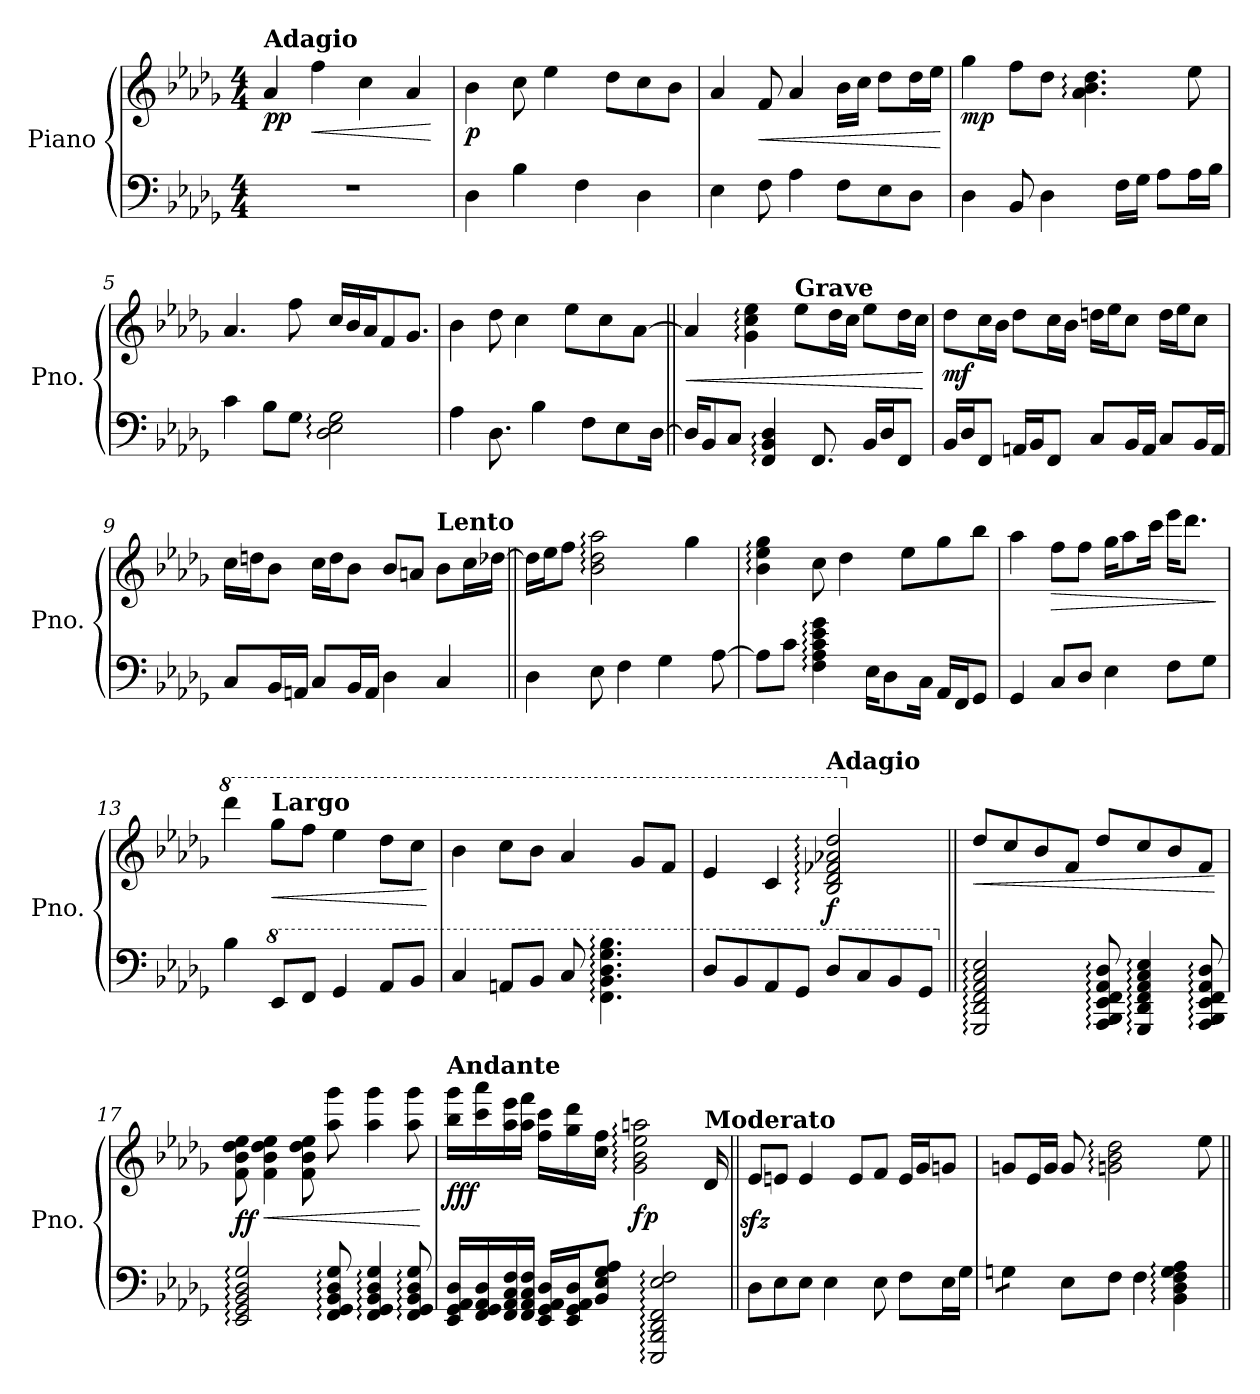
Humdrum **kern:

**kern	**kern	**dynam
*part1	*part1	*part1
*staff2	*staff1	*staff1/2
*I"Piano	*	*
*I'Pno.	*	*
*clefF4	*clefG2	*
*k[b-e-a-d-g-]	*k[b-e-a-d-g-]	*
*M4/4	*M4/4	*
=1	=1	=1
!	!LO:TX:a:B:t=Adagio	!
!	!	!LO:DY:b
1r	4a-/	pp
!	!	!LO:HP:b
.	4ff\	<
.	4cc\	.
.	4a-/	.
.	.	[
=2	=2	=2
!	!	!LO:DY:b
4D-\	4b-\	p
4B-\	8cc\	.
.	4ee-\	.
4F\	.	.
.	8dd-\L	.
4D-\	8cc\	.
.	8b-\J	.
=3	=3	=3
4E-\	4a-/	.
!	!	!LO:HP:b
8F\	8f/	<
4A-\	4a-/	.
8F\L	16b-\LL	.
.	16cc\JJ	.
8E-\	8dd-\L	.
8D-\J	16dd-\L	.
.	16ee-\JJ	.
.	.	[
=4	=4	=4
!	!	!LO:DY:b
4D-\	4gg-\	mp
8BB-/	8ff\L	.
4D-\	8dd-\J	.
.	4.a-\: 4.b-\: 4.dd-\:	.
16F\LL	.	.
16G-\JJ	.	.
8A-\L	.	.
16A-\L	8ee-\	.
16B-\JJ	.	.
=5	=5	=5
4c\	4.a-/	.
8B-\L	.	.
8G-\J	8ff\	.
2D-\: 2E-\: 2G-\:	16cc/LL	.
.	16b-/	.
.	16a-/J	.
.	8f/	.
.	8.g-/J	.
!!LO:LB:g=z
=6	=6	=6
4A-\	4b-\	.
8.D-\	8dd-\	.
.	4cc\	.
4B-\	.	.
.	8ee-\L	.
8F\L	.	.
.	8cc\	.
8E-\	.	.
.	[8a-\J	.
[16D-\Jk	.	.
=7||	=7||	=7||
!	!	!LO:HP:b
16D-/KL]	4a-/]	<
8BB-/	.	.
8C/J	.	.
.	4g-\: 4cc\: 4ee-\:	.
4FF/: 4BB-/: 4D-/:	.	.
!	!LO:TX:a:B:t=Grave	!
.	8ee-\L	.
8.FF/	.	.
.	16dd-\L	.
.	16cc\JJ	.
16BB-/LL	8ee-\L	.
16D-/J	.	.
8FF/J	16dd-\L	.
.	16cc\JJ	.
.	.	[
=8	=8	=8
!	!	!LO:DY:b
16BB-/LL	8dd-\L	mf
16D-/J	.	.
8FF/J	16cc\L	.
.	16b-\JJ	.
16AAn/LL	8dd-\L	.
16BB-/J	.	.
8FF/J	16cc\L	.
.	16b-\JJ	.
8C/L	16ddn\LL	.
.	16ee-\J	.
16BB-/L	8cc\J	.
16AA/JJ	.	.
8C/L	16dd\LL	.
.	16ee-\J	.
16BB-/L	8cc\J	.
16AA/JJ	.	.
!!LO:LB:g=z
=9	=9	=9
8C/L	16cc\LL	.
.	16ddn\J	.
16BB-/L	8b-\J	.
16AAn/JJ	.	.
8C/L	16cc\LL	.
.	16dd\J	.
16BB-/L	8b-\J	.
16AA/JJ	.	.
4D-\	8b-/L	.
.	8an/J	.
!	!LO:TX:a:B:t=Lento	!
4C/	8b-\L	.
.	16cc\L	.
.	[16dd-X\JJ	.
=10||	=10||	=10||
4D-\	16dd-\LL]	.
.	16ee-\J	.
.	8ff\J	.
8E-\	2b-\: 2dd-\: 2aa-\:	.
4F\	.	.
4G-\	.	.
.	4gg-\	.
[8A-\	.	.
=11	=11	=11
8A-\L]	4b-\: 4ee-\: 4gg-\:	.
8c\J	.	.
4F\: 4A-\: 4c\: 4e-\: 4g-\:	8cc\	.
.	4dd-\	.
16E-\KL	.	.
8D-\	.	.
.	8ee-\L	.
16C\Jk	.	.
16AA-/LL	8gg-\	.
16FF/J	.	.
8GG-/J	8bb-\J	.
=12	=12	=12
4GG-/	4aa-\	.
!	!	!LO:HP:b
8C/L	8ff\L	>
8D-/J	8ff\J	.
4E-\	16gg-\KL	.
.	8aa-\	.
.	16ccc\Jk	.
8F\L	16eee-\KL	.
.	8.ddd-\J	.
8G-\J	.	.
.	.	]
!!LO:LB:g=z
=13	=13	=13
*	*8va	*
4B-\	4dddd-\	.
*8va	*	*
!	!LO:TX:a:B:t=Largo	!
!	!	!LO:HP:b
8E-/L	8ggg-\L	<
8F/J	8fff\J	.
4G-/	4eee-\	.
8A-/L	8ddd-\L	.
8B-/J	8ccc\J	.
.	.	[
=14	=14	=14
4c/	4bb-\	.
8An/L	8ccc\L	.
8B-/J	8bb-\J	.
8c/	4aa-/	.
4.F\: 4.B-\: 4.d-\: 4.g-\: 4.b-\:	.	.
.	8gg-/L	.
.	8ff/J	.
=15	=15	=15
8d-/L	4ee-/	.
8B-/	.	.
8A-/	4cc/	.
8G-/J	.	.
!	!LO:TX:a:B:t=Adagio	!
!	!	!LO:DY:b
8d-/L	2b-/: 2dd-/: 2ff-X/: 2aa-X/: 2ddd-/:	f
8c/	.	.
8B-/	.	.
8G-/J	.	.
=16||	=16||	=16||
*X8va	*	*
*	*X8va	*
!	!	!LO:HP:b
2GGG-/: 2DD-/: 2FF/: 2AA-/: 2C/: 2E-/:	8dd-/L	<
.	8cc/	.
.	8b-/	.
.	8f/J	.
8AAA-/: 8BBB-/: 8EE-/: 8FF/: 8AA-/: 8D-/:	8dd-/L	.
4GGG-/: 4DD-/: 4FF/: 4AA-/: 4C/: 4E-/:	8cc/	.
.	8b-/	.
8AAA-/: 8BBB-/: 8EE-/: 8FF/: 8AA-/: 8D-/:	8f/J	.
.	.	[
!!LO:LB:g=z
=17	=17	=17
!	!	!LO:DY:b
2EE-/: 2GG-/: 2BB-/: 2D-/: 2G-/:	8f\ 8b-\ 8dd-\ 8ee-\	ff
!	!	!LO:HP:b
.	4f\ 4b-\ 4dd-\ 4ee-\	<
.	8f\ 8b-\ 8dd-\ 8ee-\	.
8FF/: 8GG-/: 8BB-/: 8D-/: 8G-/:	8aa-\ 8ggg-\	.
4FF/: 4GG-/: 4BB-/: 4D-/: 4G-/:	4aa-\ 4ggg-\	.
8FF/: 8GG-/: 8BB-/: 8D-/: 8G-/:	8aa-\ 8ggg-\	.
.	.	[
=18	=18	=18
!	!LO:TX:a:B:t=Andante	!
!	!	!LO:DY:b
16EE-/ 16GG-/ 16AA-/ 16D-/LL	16bb-\ 16ggg-\LL	fff
16FF/ 16GG-/ 16AA-/ 16D-/	16ccc\ 16aaa-\	.
16FF/ 16AA-/ 16C/ 16F/	16aa-\ 16eee-\	.
16FF/ 16AA-/ 16C/ 16F/JJ	16aa-\ 16fff\JJ	.
16EE-/ 16GG-/ 16AA-/ 16D-/LL	16ff\ 16ccc\LL	.
16EE-/ 16GG-/ 16AA-/ 16D-/J	16gg-\ 16ddd-\	.
8BB-/ 8E-/ 8G-/ 8A-/J	16cc\ 16ff\JJ	.
!	!	!LO:DY:b
.	2g-\: 2b-\: 2ee-\: 2aan\:	fp
2EEE-/: 2BBB-/: 2DD-/: 2FF/: 2E-/: 2F/:	.	.
!	!LO:TX:a:B:t=Moderato	!
.	16d-/	.
=19||	=19||	=19||
8D-\L	8e-zz</L	.
8E-\	8en/J	.
8E-\J	4e/	.
4E-\	.	.
.	8e/L	.
8E-\	8f/J	.
8F\L	16e/LL	.
.	16g-/J	.
16E-\L	8gn/J	.
16G-\JJ	.	.
!!LO:PB:g=z
=20	=20	=20
*tremolo	*	*
8Gn\L	8gn/L	.
8Gn\J	16e-/L	.
*Xtremolo	*	*
.	16g/JJ	.
8E-\L	8g/	.
8F\J	2gn\: 2b-\: 2dd-\:	.
4F\	.	.
4BB-\: 4D-\: 4F\: 4G\: 4A-\:	.	.
.	8ee-\	.
=||	=||	=||
*-	*-	*-
